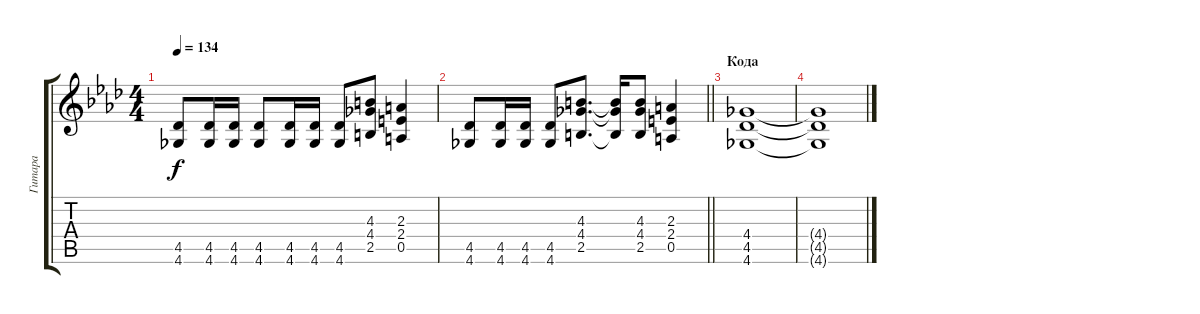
\track ("Гитара" "Гитара") {instrument distortionguitar}
\staff {score tabs}
\tuning (E4 B3 G3 D3 A2 D2) {hide}
\ts (4 4)
\tempo 134
\clef g2
\ks fminor
(4.5 4.6).8{dy f} (4.5 4.6).16 (4.5 4.6).16 (4.5 4.6).8 (4.5 4.6).16 (4.5 4.6).16 (4.5 4.6).8 (4.3 4.4 2.5).8 (2.3 2.4 0.5).4 |
\barLineRight lightlight
(4.5 4.6).8 (4.5 4.6).16 (4.5 4.6).16 (4.5 4.6).8 (4.3 4.4 2.5).8{d} (4.3{t} 4.4{t} 2.5{t}).16 (4.3 4.4 2.5).8 (2.3 2.4 0.5).4 |
\section ("" "Кода")
(4.4 4.5 4.6).1{volume 0} |
(4.4{t} 4.5{t} 4.6{t}).1
